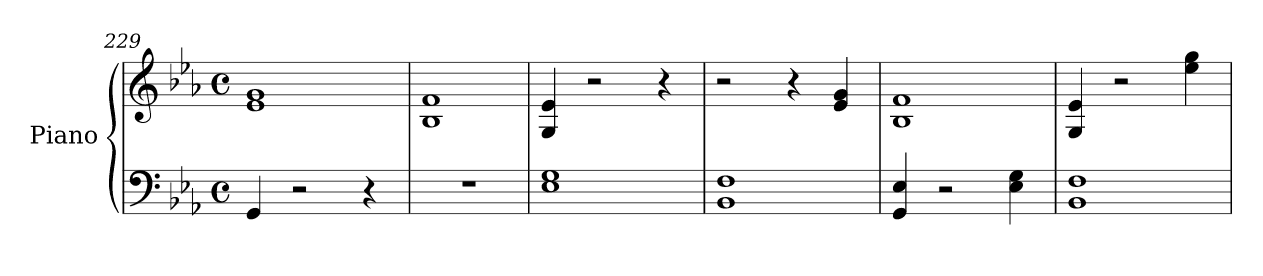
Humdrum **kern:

**kern	**kern
*part1	*part1
*staff2	*staff1
*I"Piano	*
*I'Pno	*
*clefF4	*clefG2
*k[b-e-a-]	*k[b-e-a-]
*M4/4	*M4/4
*met(c)	*met(c)
=229	=229
4GG/	1e- 1g
2r	.
4r	.
!!LO:LB:g=z
=230	=230
1r	1B- 1f
=231	=231
1E- 1G	4G/ 4e-/
.	2r
.	4r
!!LO:LB:g=z
=232	=232
1BB- 1F	2r
.	4r
.	4e-/ 4g/
=233	=233
4GG/ 4E-/	1B- 1f
2r	.
4E-\ 4G\	.
=234	=234
1BB- 1F	4G/ 4e-/
.	2r
.	4ee-\ 4gg\
=	=
*-	*-
